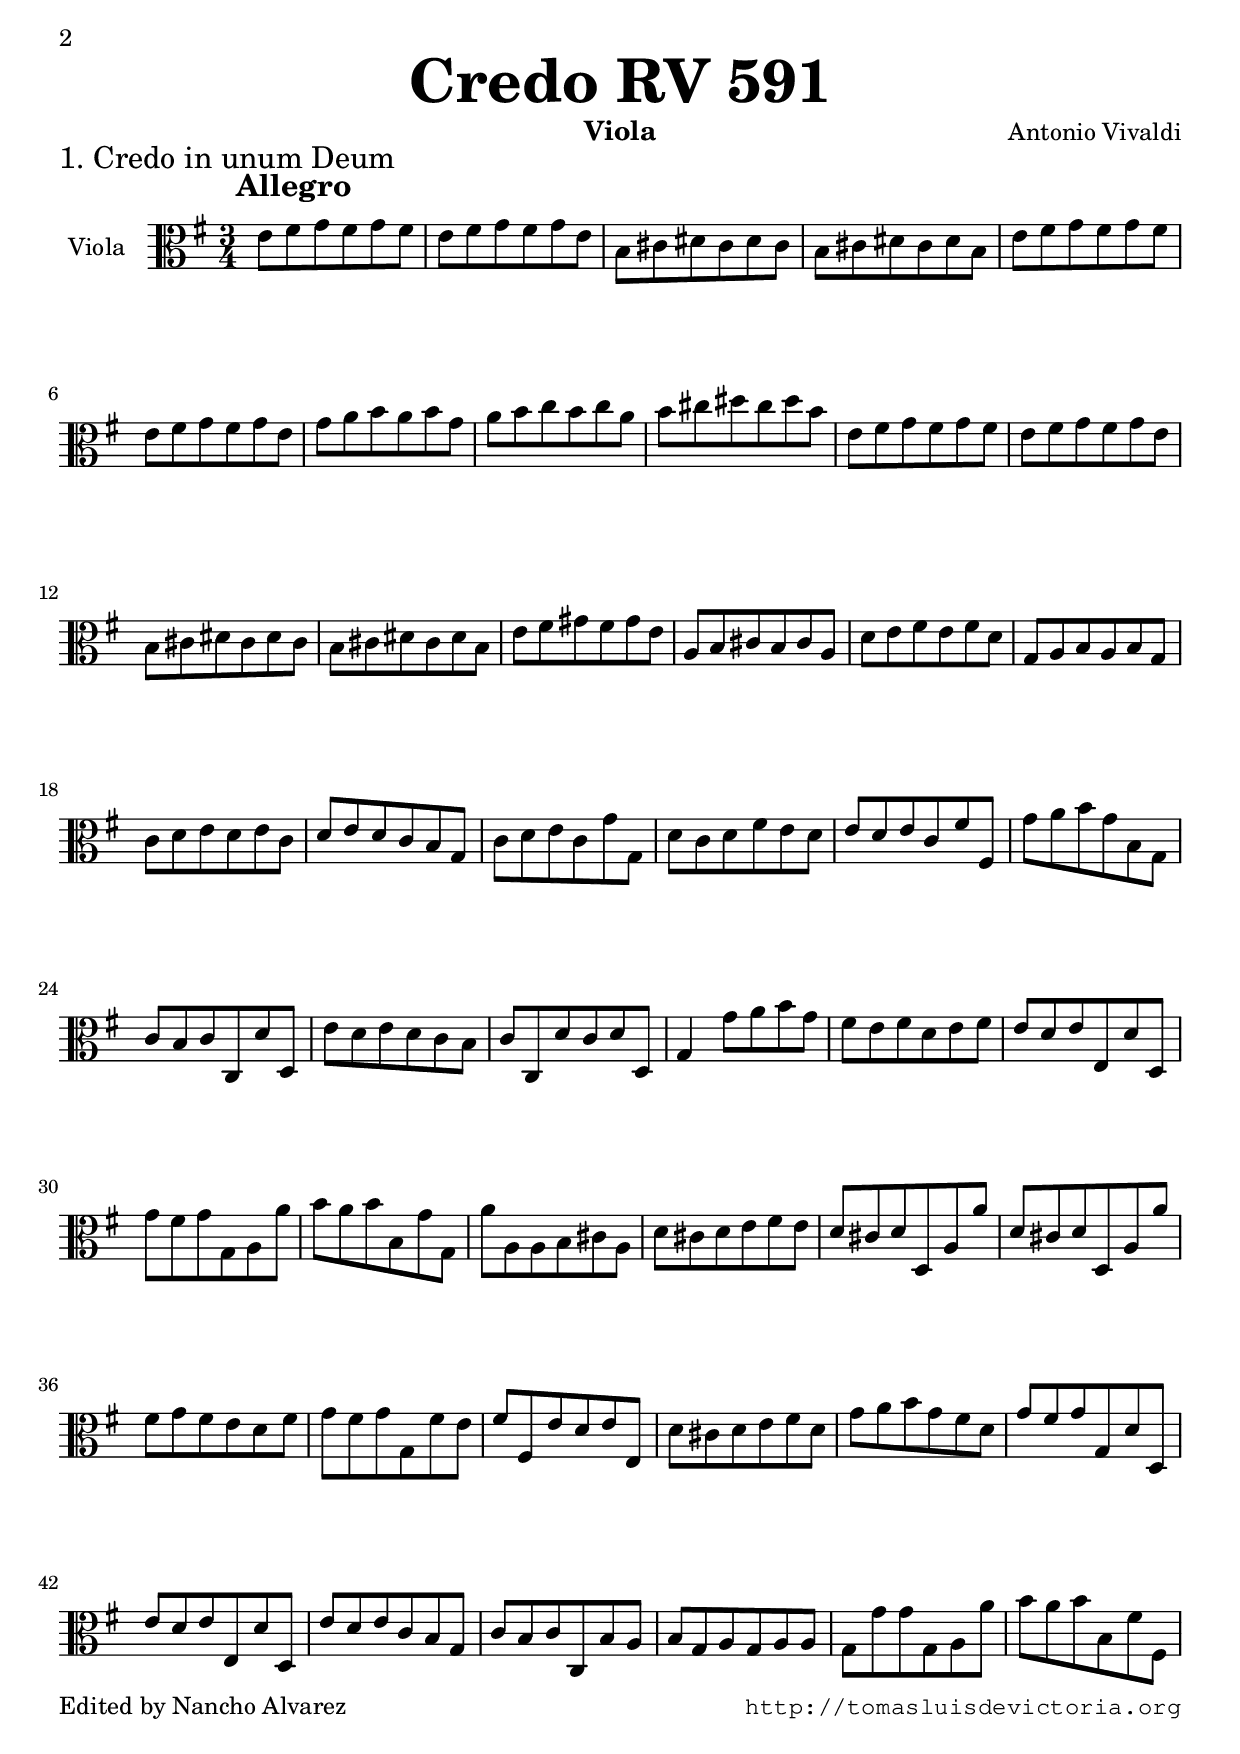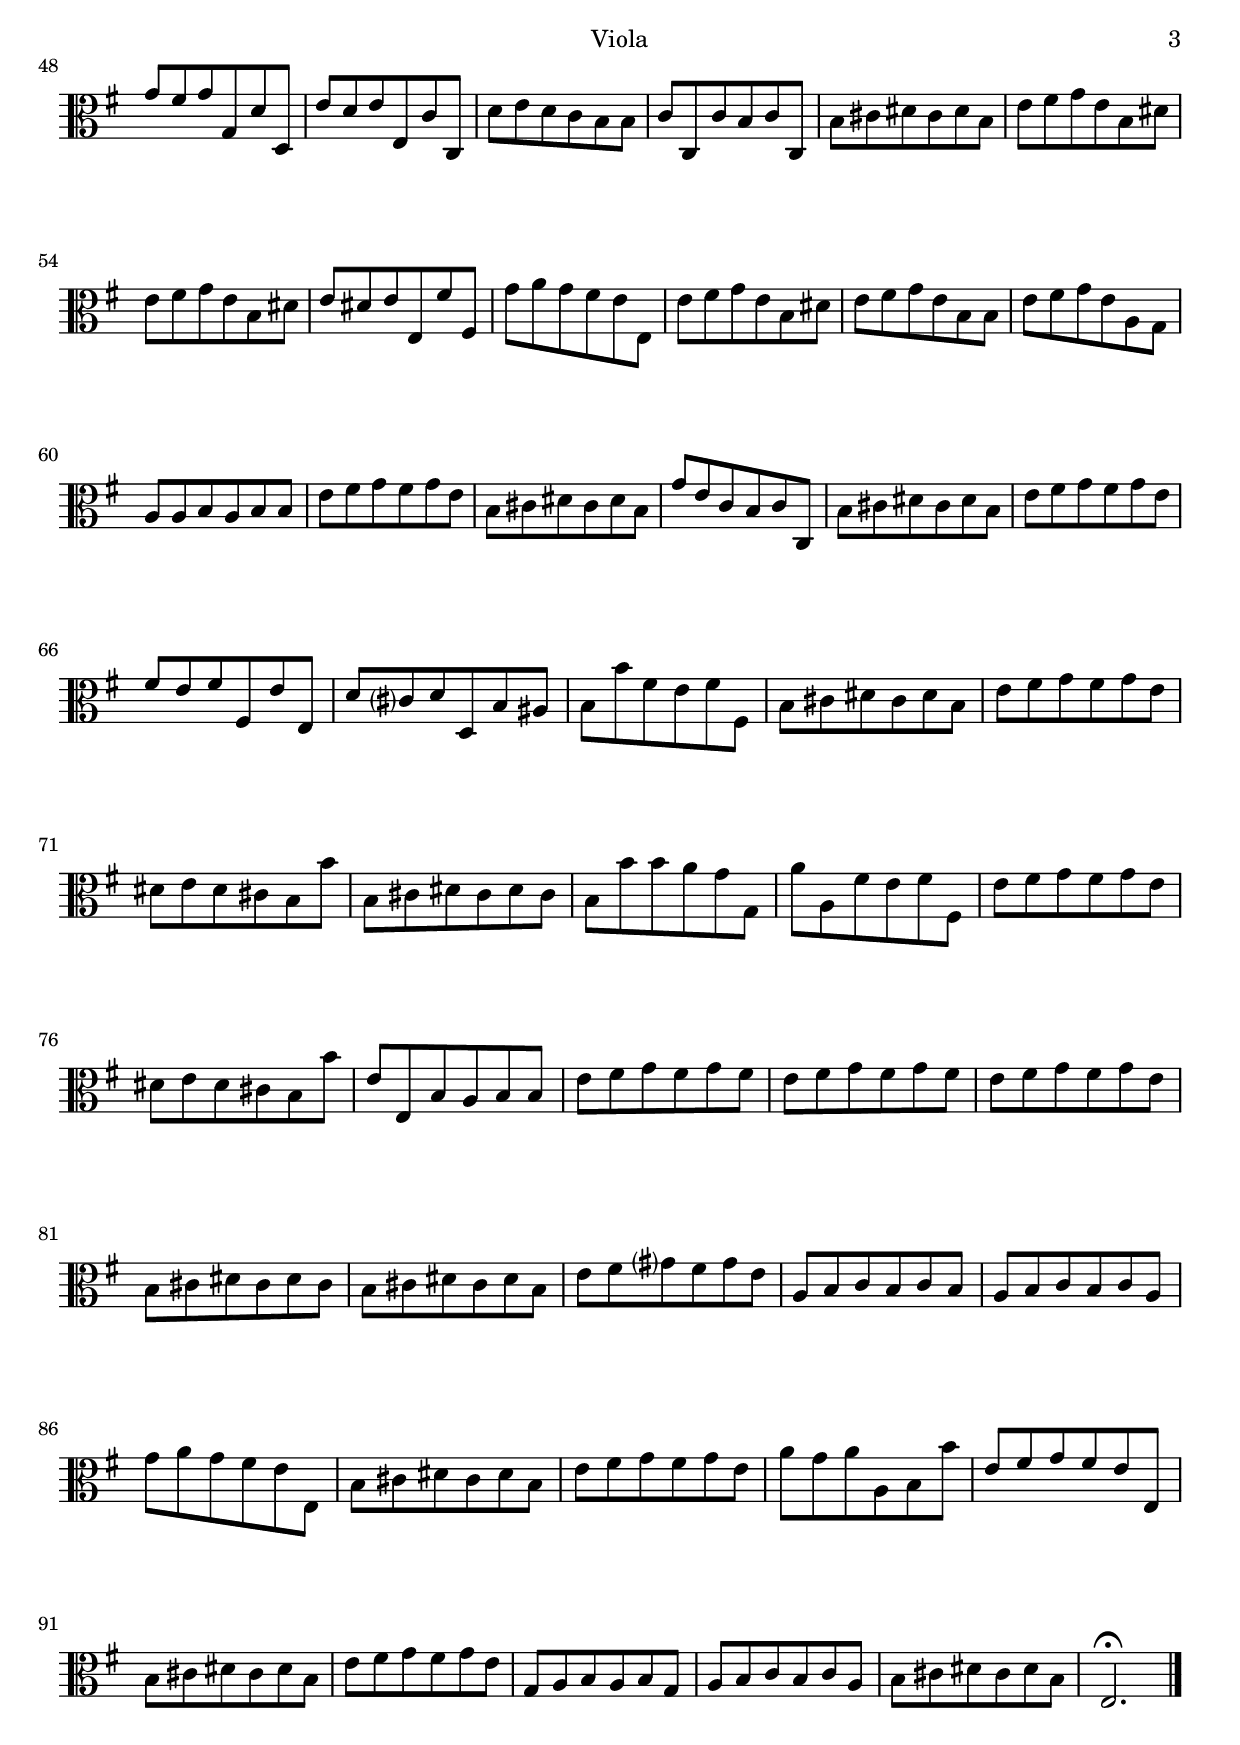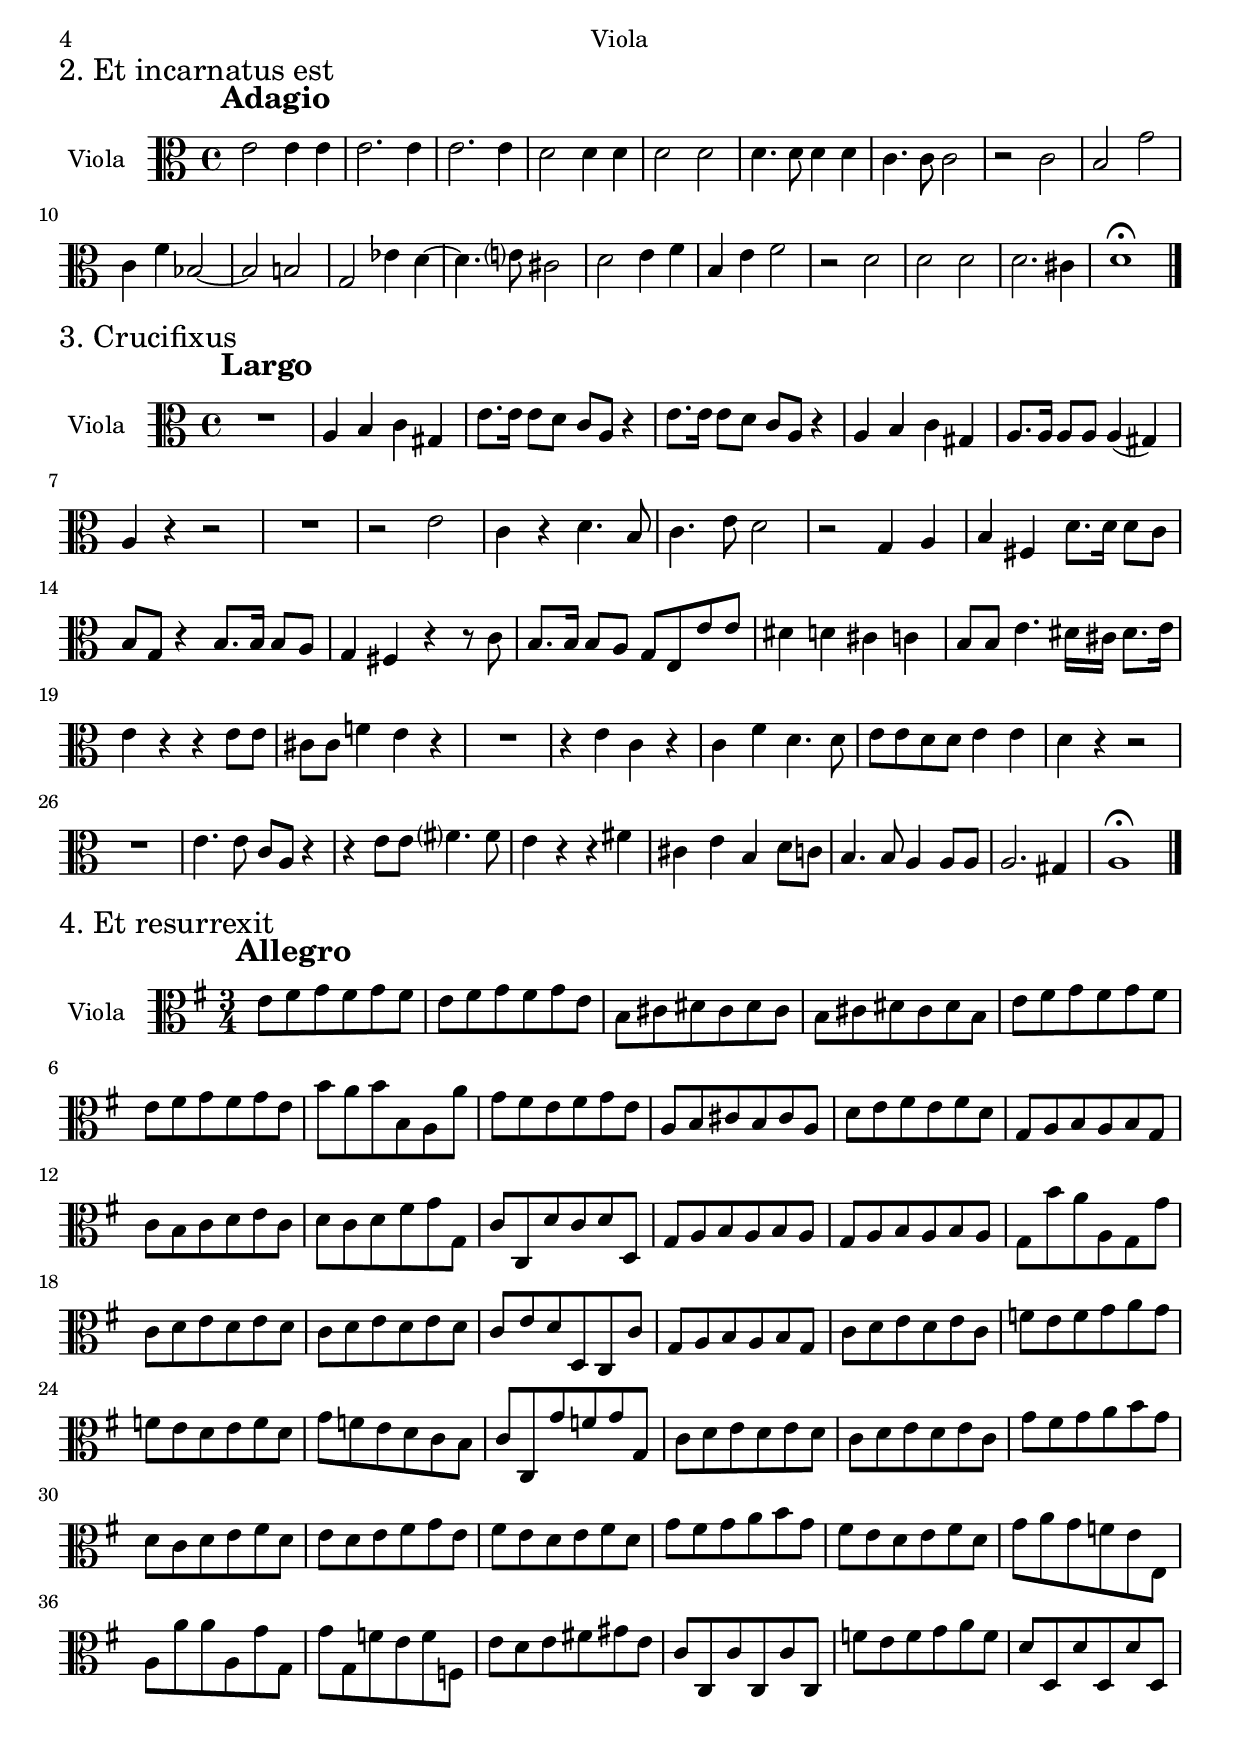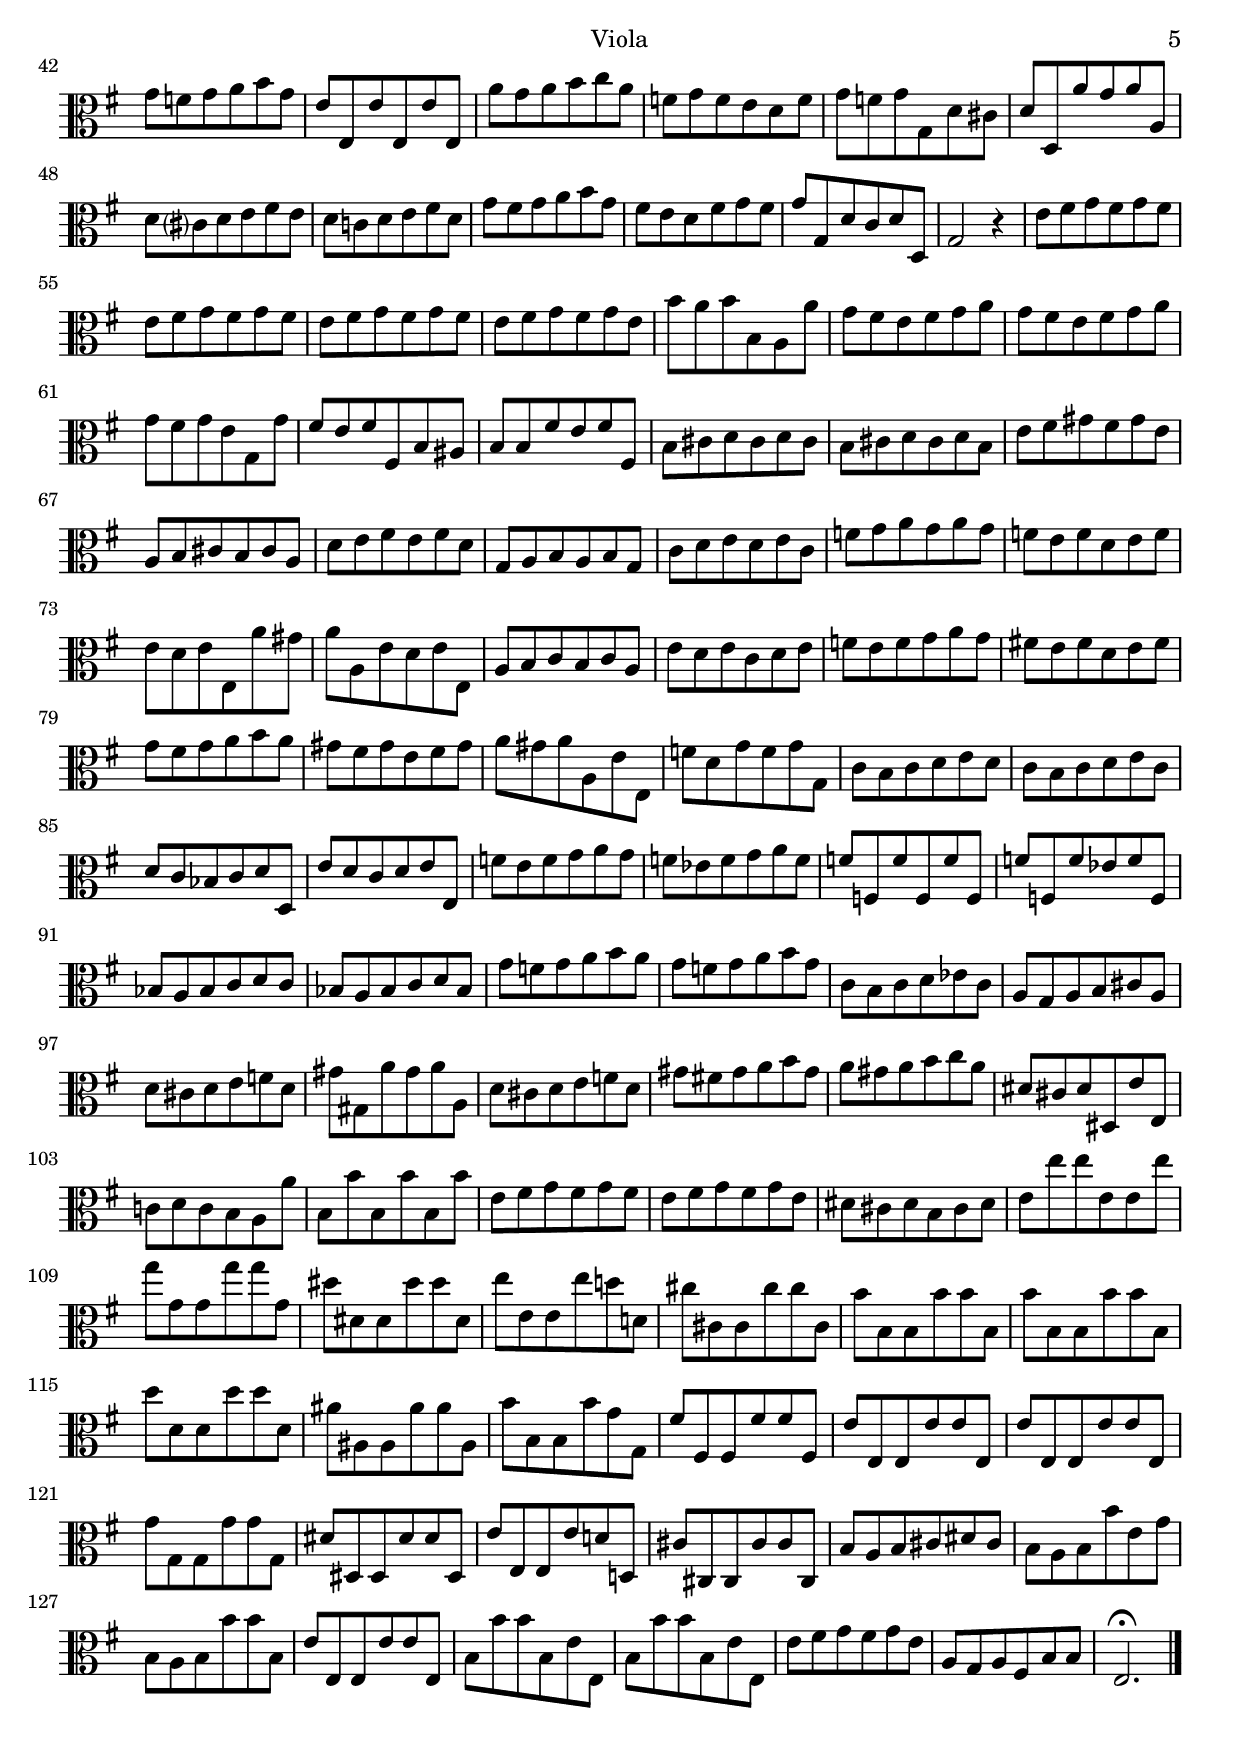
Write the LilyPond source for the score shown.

\version "2.11.32"

#(set-default-paper-size "a4")
#(set-global-staff-size 21)
#(ly:set-option 'point-and-click #f)
%nomobile

ss=\once \set suggestAccidentals = ##t


\header {
	title=\markup{\bigger \bigger \bigger \bigger "Credo RV 591"}
	%subtitle="para coro y orquesta"
	instrument = "Viola"
	composer="Antonio Vivaldi"
	%opus="(-)"
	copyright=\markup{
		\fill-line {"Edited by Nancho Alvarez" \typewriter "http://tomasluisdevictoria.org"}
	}
%	tagline=""
}

viola={
	\override TextScript #'padding = #2
	\once \override TextScript #'X-offset = #-2
	s1*0^\markup{\bigger \bigger \bold "Allegro"}
	\transpose c c' {
	e8 fis g fis g fis |
	e fis g fis g e |
	b, cis dis cis dis cis |
	b, cis dis cis dis b, |
%5
	e fis g fis g fis |
	e fis g fis g e |
	g a b a b g |
	a b c' b c' a |
	b cis' dis' cis' dis' b |
%10
	e fis g fis g fis |
	e fis g fis g e |
	b, cis dis cis dis cis |
	b, cis dis cis dis b, |
	e fis gis fis gis e |
%15
	a, b, cis b, cis a, |
	d e fis e fis d |
	g, a, b, a, b, g, |
	c d e d e c |
	d e d c b, g, |
%20
	c d e c g g, |
	d c d fis e d |
	e d e c fis fis, |
	g a b g b, g, |
	c b, c c, d d, |
%25
	e d e d c b, |
	c c, d c d d, |
	g,4 g8 a b g |
	fis e fis d e fis |
	e d e e, d d, |
%30
	g fis g g, a, a |
	b a b b, g g, |
	a a, a, b, cis a, |
	d cis d e fis e |
	d cis d d, a, a |
%35
	d cis d d, a, a |
	fis g fis e d fis |
	g fis g g, fis e |
	fis fis, e d e e, |
	d cis d e fis d |
%40
	g a b g fis d |
	g fis g g, d d, |
	e d e e, d d, |
	e d e c b, g, |
	c b, c c, b, a, |
%45
	b, g, a, g, a, a, |
	g, g g g, a, a |
	b a b b, fis fis, |
	g fis g g, d d, |
	e d e e, c c, |
%50
	d e d c b, b, |
	c c, c b, c c, |
	b, cis dis cis dis b, |
	e fis g e b, dis |
	e fis g e b, dis |
%55
	e dis e e, fis fis, |
	g a g fis e e, |
	e fis g e b, dis |
	e fis g e b, b, |
	e fis g e a, g, |
%60
	a, a, b, a, b, b, |
	e fis g fis g e |
	b, cis dis cis dis b, |
	g e c b, c c, |
	b, cis dis cis dis b, |
%65
	e fis g fis g e |
	fis e fis fis, e e, |
	d cis? d d, b, ais, |
	b, b fis e fis fis, |
	b, cis dis cis dis b, |
%70
	e fis g fis g e |
	dis e dis cis b, b |
	b, cis dis cis dis cis |
	b, b b a g g, |
	a a, fis e fis fis, |
%75
	e fis g fis g e |
	dis e dis cis b, b |
	e e, b, a, b, b, |
	e fis g fis g fis |
	e fis g fis g fis |
%80
	e fis g fis g e |
	b, cis dis cis dis cis |
	b, cis dis cis dis b, |
	e fis gis? fis gis e |
	a, b, c b, c b, |
%85
	a, b, c b, c a, |
	g a g fis e e, |
	b, cis dis cis dis b, |
	e fis g fis g e |
	a g a a, b, b |
%90
	e fis g fis e e, |
	b, cis dis cis dis b, |
	e fis g fis g e |
	g, a, b, a, b, g, |
	a, b, c b, c a, |
%95
	b, cis dis cis dis b, |
	e,2.^\fermata
	\pageBreak
}
	
}


\score{
	
	\new Staff {
		\set Staff.instrumentName = "Viola "
		\clef "alto"
		\key e \minor
		\time 3/4
		\viola
		\bar "|."
	}
	\header {piece=\markup{\bigger \bigger "1. Credo in unum Deum" }}

}

%%%%%%%%%%%%%%%%%%%%%%%%%%%%%%%%%%%%%%%%%%%%%%%%%%%%%%%%%%%%%%%%

viola={
	\override TextScript #'padding = #2
	\once \override TextScript #'X-offset = #-2
	s1*0^\markup{\bigger \bigger \bold "Adagio"}
	e'2 e'4 e' |
	e'2. e'4 |
	e'2. e'4 |
	d'2 d'4 d' |
%5
	d'2 d' |
	d'4. d'8 d'4 d' |
	c'4. c'8 c'2 |
	r c' |
	b g' |
%10
	c'4 f' bes2 ~ |
	bes b |
	g ees'4 d' ~ |
	d'4. e'?8 cis'2 |
	d' e'4 f' |
%15
	b e' f'2 |
	r d' |
	d' d' |
	d'2. cis'4 |
	d'1^\fermata
}

\score{
	\new Staff{
		\set Staff.instrumentName="Viola "
		\clef "alto"
		\time 4/4
		\key a \minor
		\viola
		\bar "|."
	}
	
	\header {piece=\markup{\bigger \bigger "2. Et incarnatus est" }}

}

%%%%%%%%%%%%%%%%%%%%%%%%%%%%%%%%%%%%%%%%%%%%%%%%%%%%%%%%5


viola={
	\override TextScript #'padding = #2
	\once \override TextScript #'X-offset = #-2
	s1*0^\markup{\bigger \bigger \bold "Largo"}
	R1*4/4 |
	a4 b c' gis |
	e'8. e'16 e'8 d' c' a r4 |
	e'8. e'16 e'8 d' c' a r4 |
%5
	a b c' gis |
	a8. a16 a8 a a4( gis) |
	a4 r r2 |
	R1*4/4 |
	r2 e' |
%10
	c'4 r d'4. b8 |
	c'4. e'8 d'2 |
	r g4 a |
	b4 fis d'8. d'16 d'8 c' |
	b g r4 b8. b16 b8 a |
%15
	g4 fis r r8 c' |
	b8. b16 b8 a g e e' e' |
	dis'4 d' cis' c' |
	b8 b e'4. dis'16 cis' dis'8. e'16 |
	e'4 r r e'8 e' |
%20
	cis' cis' f'!4 e' r |
	R1*4/4 |
	r4 e' c' r |
	c' f' d'4. d'8 |
	e' e' d' d' e'4 e' |
%25
	d' r r2 |
	R1*4/4 |
	e'4. e'8 c' a r4 |
	r e'8 e' fis'?4. fis'8 |
	e'4 r r fis'4 |
%30
	cis'4 e' b d'8 c' |
	b4. b8 a4 a8 a |
	a2. gis4 |
	a1^\fermata
}



\score{
	\new Staff{
		\set Staff.instrumentName="Viola "
		\clef "alto"
		\time 4/4
		\key a \minor
		\viola
		\bar "|."
	}
	
	\header {piece=\markup{\bigger \bigger "3. Crucifixus" }}

}

%%%%%%%%%%%%%%%%%%%%%%%%%%%%%%%%%%%%%%%%%%%%%%%%%%%%%%%%5


viola={
	\override TextScript #'padding = #2
	\once \override TextScript #'X-offset = #-2
	s1*0^\markup{\bigger \bigger \bold "Allegro"}
	\transpose c c'{
		e8 fis g fis g fis |
	e fis g fis g e |
	b, cis dis cis dis cis |
	b, cis dis cis dis b, |
%5
	e fis g fis g fis |
	e fis g fis g e |
	b a b b, a, a |
	g fis e fis g e |
	a, b, cis b, cis a, |
%10
	d e fis e fis d |
	g, a, b, a, b, g, |
	c b, c d e c |
	d c d fis g g, |
	c c, d c d d, |
%15
	g, a, b, a, b, a, |
	g, a, b, a, b, a, |
	g, b a a, g, g |
	c d e d e d |
	c d e d e d |
%20
	c e d d, c, c |
	g, a, b, a, b, g, |
	c d e d e c |
	f e f g a g |
	f e d e f d |
%25
	g f e d c b, |
	c c, g f g g, |
	c d e d e d |
	c d e d e c |
	g fis g a b g |
%30
	d c d e fis d |
	e d e fis g e |
	fis e d e fis d |
	g fis g a b g |
	fis e d e fis d |
%35
	g a g f e e, |
	a, a a a, g g, |
	g g, f e f f, |
	e d e fis! gis e |
	c c, c c, c c, |
%40
	f e f g a f |
	d d, d d, d d, |
	g f g a b g |
	e e, e e, e e, |
	a g a b c' a |
%45
	f g f e d f |
	g f g g, d cis |
	d d, a g a a, |
	d cis? d e fis e |
	d c! d e fis d |
%50
	g fis g a b g |
	fis e d fis g fis |
	g g, d c d d, |
	g,2 r4 |
	e8 fis g fis g fis |
%55
	e fis g fis g fis |
	e fis g fis g fis |
	e fis g fis g e |
	b a b b, a, a |
	g fis e fis g a |
%60
	g fis e fis g a |
	g fis g e g, g |
	fis e fis fis, b, ais, |
	b, b, fis e fis fis, |
	b, cis d cis d cis |
%65
	b, cis d cis d b, |
	e fis gis fis gis e |
	a, b, cis b, cis a, |
	d e fis e fis d |
	g, a, b, a, b, g, |
%70
	c d e d e c |
	f g a g a g |
	f e f d e f |
	e d e e, a gis |
	a a, e d e e, |
%75
	a, b, c b, c a, |
	e d e c d e |
	f e f g a g |
	fis! e fis d e fis |
	g fis g a b a |
%80
	gis fis gis e fis gis |
	a gis a a, e e, |
	f d g f g g, |
	c b, c d e d |
	c b, c d e c |
%85
	d c bes, c d d, |
	e d c d e e, |
	f e f g a g |
	f ees f g a f |
	f f, f f, f f, |
%90
	f f, f ees f f, |
	bes, a, bes, c d c |
	bes, a, bes, c d bes, |
	g f g a b a |
	g f g a b g |
%95
	c b, c d ees c |
	a, g, a, b, cis a, |
	d cis d e f d |
	gis gis, a gis a a, |
	d cis d e f d |
%100
	gis fis! gis a b gis |
	a gis a b c' a |
	dis cis dis dis, e e, |
	c! d c b, a, a |
	b, b b, b b, b |
%105
	e fis g fis g fis |
	e fis g fis g e |
	dis cis dis b, cis dis |
	e e' e' e e e' |
	g' g g g' g' g |
%110
	dis' dis dis dis' dis' dis |
	e' e e e' d'! d! |
	cis' cis cis cis' cis' cis |
	b b, b, b b b, |
	b b, b, b b b, |
%115
	d' d d d' d' d |
	ais ais, ais, ais ais ais, |
	b b, b, b g g, |
	fis fis, fis, fis fis fis, |
	e e, e, e e e, |
%120
	e e, e, e e e, |
	g g, g, g g g, |
	dis dis, dis, dis dis dis, |
	e e, e, e d! d,! |
	cis cis, cis, cis cis cis, |
%125
	b, a, b, cis dis cis |
	b, a, b, b e g |
	b, a, b, b b b, |
	e e, e, e e e, |
	b, b b b, e e, |
%130
	b, b b b, e e, |
	e fis g fis g e |
	a, g, a, fis, b, b, |
	e,2.^\fermata
}
}


\score{
	
	\new Staff {
		\set Staff.instrumentName = "Viola "
		\clef "alto"
		\key e \minor
		\time 3/4
		\viola
		\bar "|."
	}
	\header {piece=\markup{\bigger \bigger "4. Et resurrexit" }}

}

%%%%%%%%%%%%%%%%%%%%%%%%%%%%%%%%%%%%%%%%%%%%%%%%%%%%%%%%%%%%%%%%





\layout{ 
	\context {\Score 
		\override BarNumber #'padding = #2 
	}
	\context {\Staff 
			\override VerticalAxisGroup #'minimum-Y-extent = #'(-0 . 5.5)
	}
}

\paper{
	%system-count=22
	%line-width=19.0\cm
	%between-system-padding = 0
	ragged-last-bottom = ##f
	%head-separation = 2\mm
	%foot-separation = 3\mm
	print-first-page-number = ##t
        first-page-number = 2
}